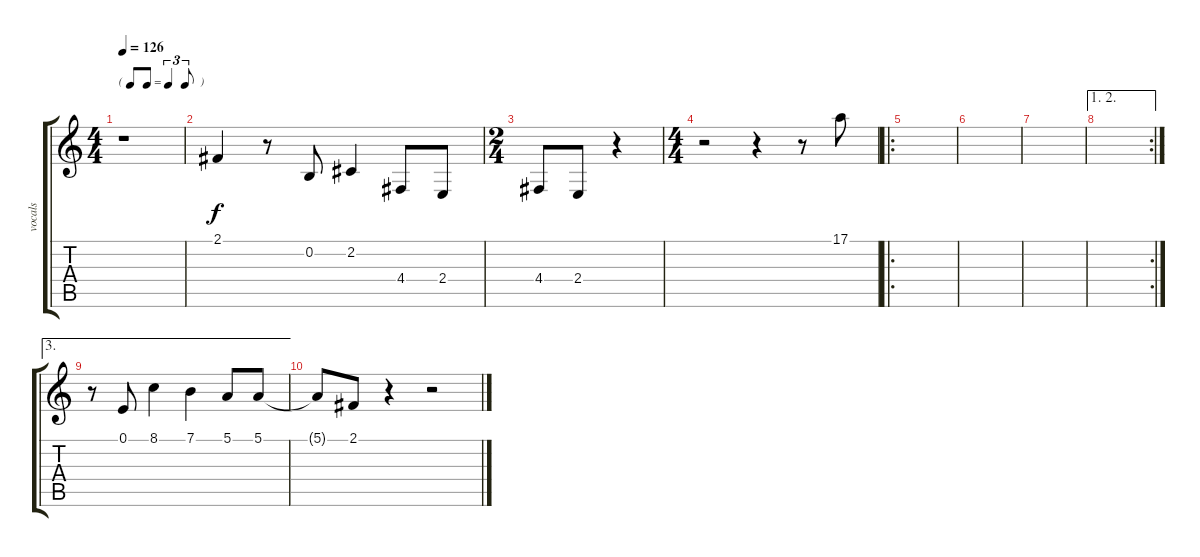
\track ("vocals" "vocals") {instrument altosax}
\staff {score tabs}
\tuning (E4 B3 G3 D3 A2 E2) {hide}
\ts (4 4)
\tf triplet8th
\tempo 126
\clef g2
\ks c
r.1{dy f} |
2.1.4 r.8 0.2.8 2.2.4 4.4.8 2.4.8 |
\ts (2 4)
4.4.8 2.4.8 r.4 |
\ts (4 4)
r.2 r.4 r.8 17.1.8 |
\ro
|
|
|
\ae (1 2)
\rc 2
|
\ae 3
r.8 0.1.8 8.1.4 7.1.4 5.1.8 5.1.8 |
5.1{t}.8 2.1.8 r.4 r.2
